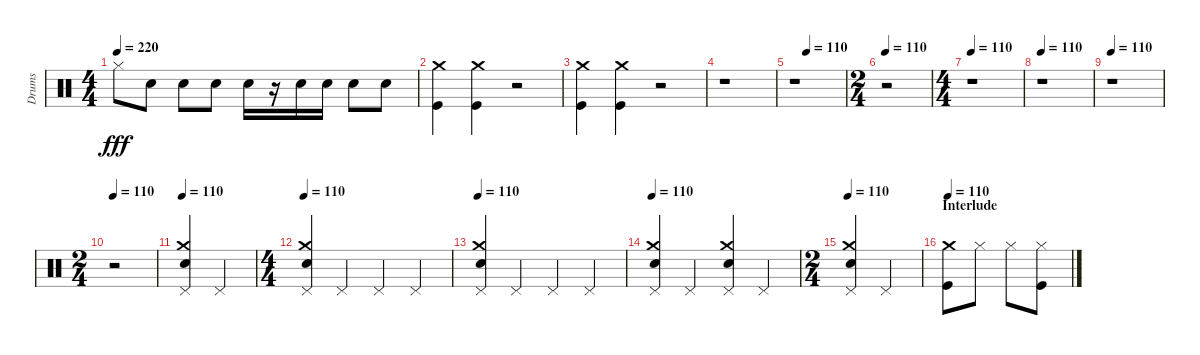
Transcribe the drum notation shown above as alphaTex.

\track ("Drums" "Drums") {instrument percussion}
\staff {score}
\articulation defaults
\ts (4 4)
\tempo 220
\clef neutral
\ks c "Hi-Hat (closed)".8{dy fff} "Snare (hit) 2".8 "Snare (hit) 2".8 "Snare (hit) 2".8 "Snare (hit) 2".16
r.16 "Snare (hit) 2".16 "Snare (hit) 2".16 "Snare (hit) 2".8 "Snare (hit) 2".8 |
("Kick (hit)" "Crash medium (hit)").4 ("Kick (hit)" "Crash medium (hit)").4 r.2 |
("Crash medium (hit)" "Kick (hit)").4 ("Kick (hit)" "Crash medium (hit)").4 r.2 |
r.1 |
\tempo (110 0.25)
r.1 |
\ts (2 4)
\tempo 110
r.2 |
\ts (4 4)
\tempo 110
r.1 |
\tempo 110
r.1 |
\tempo 110
r.1 |
\ts (2 4)
\tempo 110
r.2 |
\tempo 110
("Crash medium (hit)" "Pedal Hi-Hat (hit)" "Snare (hit) 2").4 "Pedal Hi-Hat (hit)".4 |
\ts (4 4)
\tempo 110
("Pedal Hi-Hat (hit)" "Crash medium (hit)" "Snare (hit) 2").4 "Pedal Hi-Hat (hit)".4 "Pedal Hi-Hat (hit)".4 "Pedal Hi-Hat (hit)".4 |
\tempo 110
("Pedal Hi-Hat (hit)" "Crash medium (hit)" "Snare (hit) 2").4 "Pedal Hi-Hat (hit)".4 "Pedal Hi-Hat (hit)".4 "Pedal Hi-Hat (hit)".4 |
\tempo 110
("Crash medium (hit)" "Snare (hit) 2" "Pedal Hi-Hat (hit)").4 "Pedal Hi-Hat (hit)".4 ("Pedal Hi-Hat (hit)" "Snare (hit) 2" "Crash medium (hit)").4 "Pedal Hi-Hat (hit)".4 |
\ts (2 4)
\tempo 110
("Crash medium (hit)" "Pedal Hi-Hat (hit)" "Snare (hit) 2").4 "Pedal Hi-Hat (hit)".4 |
\section ("" "Interlude")
\tempo 110
("Kick (hit)" "Crash medium (hit)").8 "Hi-Hat (closed)".8 "Hi-Hat (closed)".8 ("Kick (hit)" "Hi-Hat (closed)").8
